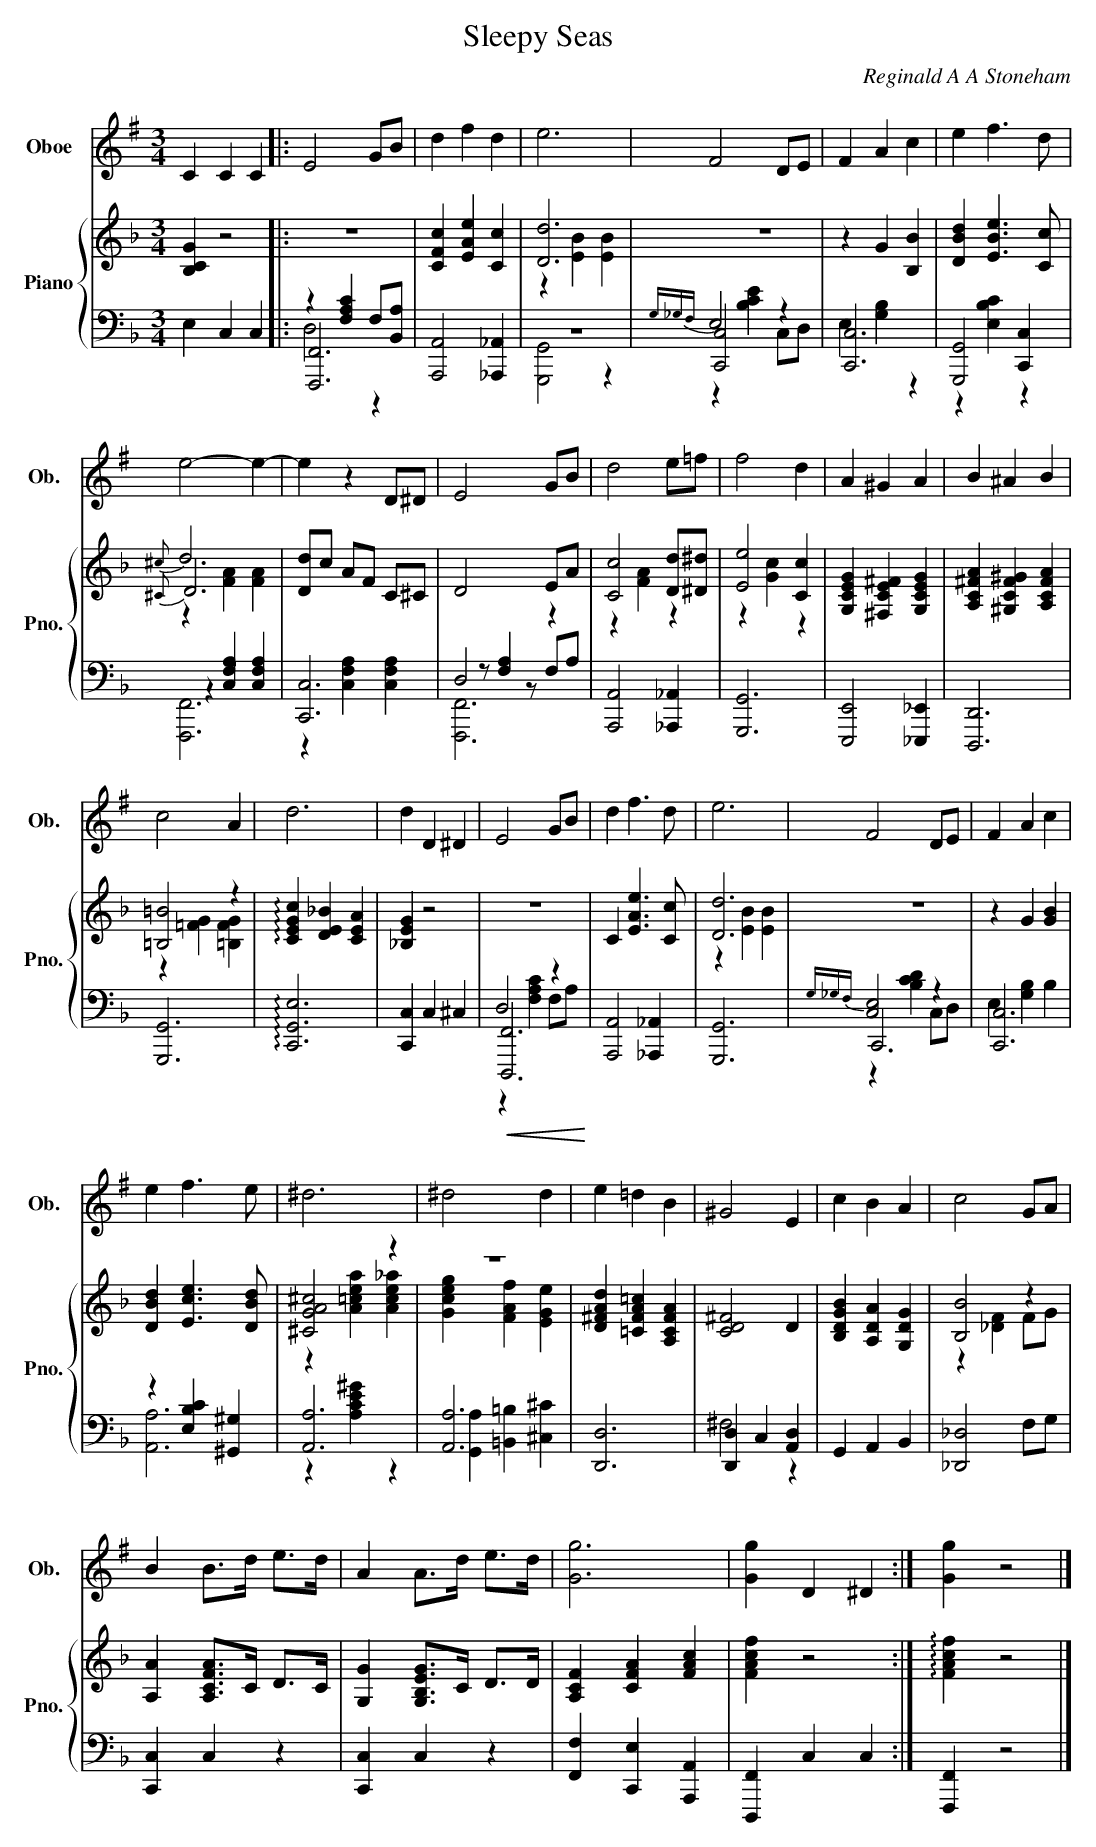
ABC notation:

X:1
T:Sleepy Seas
C:Reginald A A Stoneham
%%score 1 { ( 2 6 7 ) | ( 3 4 5 ) }
L:1/4
M:3/4
K:G
V:1 treble nm="Oboe" snm="Ob."
V:2 treble nm="Piano" snm="Pno."
V:6 treble
V:7 treble
V:3 bass
V:4 bass
V:5 bass
V:1
C C C |: E2 G/B/ | d f d | e3 | F2 D/E/ | F A c | e f3/2 d/ |$ e2- e- | e z D/^D/ | E2 G/B/ |
d2 e/=f/ | f2 d | A ^G A | B ^A B |$ c2 A | d3 | d D ^D | E2 G/B/ | d f3/2 d/ | e3 | F2 D/E/ |
F A c |$ e f3/2 e/ | ^d3 | ^d2 d | e =d B | ^G2 E | c B A | c2 G/A/ |$ B B/>d/ e/>d/ |
A A/>d/ e/>d/ | [Gg]3 | [Gg] D ^D :| [Gg] z2 |]
V:2
[K:F] [B,CG] z2 |: z3 | [CFc] [EAe] [Cc] | [Dd]3 | z3 | z G [B,B] | [DBd] [EBe]3/2 [Cc]/ |$
{^C} D3 | [Dd]/c/ A/F/ C/^C/ | D2 E/A/ | [Cc]2 [Dd]/[^D^d]/ | [Ee]2 [Cc] |
[G,CEG] [^F,CE^F] [G,CEG] | [A,C^FA] [^G,CF^G] [A,CFA] |$ [=B,=B]2 z |
!arpeggio![CEGc] [DE_B] [CEA] | [_B,EG] z2 | z3 | C [EAe]3/2 [Cc]/ | [Dd]3 | z3 | z G [GB] |$
[DBd] [Ece]3/2 [DBd]/ | [^CGA^c]2 z | z3 | [D^FAd] [=CFA=c] [A,CFA] | [CD^F]2 D |
[B,DGB] [A,DA] [G,DG] | [B,B]2 z |$ [A,A] [A,CFA]/>C/ D/>C/ | [G,G] [G,B,EG]/>C/ D/>D/ |
[A,CF] [CFA] [FAc] | [FAcf] z2 :| !arpeggio![FAcf] z2 |]
V:3
[K:F] E, C, C, |: z [F,A,C] F,/[B,,A,]/ | [A,,,A,,]2 [_A,,,_A,,] | z3 |{G,_G,F,} E,2 z | [C,,C,]3 |
[G,,,G,,]2 [C,,C,] |$ z3 | [C,,C,]3 | D,2 z | [A,,,A,,]2 [_A,,,_A,,] | [G,,,G,,]3 |
[E,,,E,,]2 [_E,,,_E,,] | [D,,,D,,]3 |$ [G,,,G,,]3 | !arpeggio![C,,G,,E,]3 | [C,,C,] C, ^C, |
!<(! D,2 z!<)! | [A,,,A,,]2 [_A,,,_A,,] | [G,,,G,,]3 |{G,_G,F,} [C,E,]2 z | [C,,C,]3 |$
z [E,B,C] [^G,,^G,] | [A,,A,]3 | [A,,A,]3 | [D,,D,]3 | [D,,D,] C, [A,,D,] | G,, A,, B,, |
[_D,,_D,]2 F,/G,/ |$ [C,,C,] C, z | [C,,C,] C, z | [F,,F,] [C,,E,] [A,,,A,,] | [D,,,F,,] C, C, :|
[F,,,F,,] z2 |]
V:4
[K:F] x3 |: [F,,,F,,]3 | x3 | [G,,,G,,]2 z | [C,,C,]2 z | E, [G,B,] z | z [E,B,C] z |$
z [C,F,A,] [C,F,A,] | z [C,F,A,] [C,F,A,] | z/ [F,A,] z/ F,/A,/ | x3 | x3 | x3 | x3 |$ x3 | x3 |
x3 | [D,,,F,,]3 | x3 | x3 | C,,3 | E, [G,B,] B, |$ [A,,A,]3 | z [A,CE^G] z |
[G,,A,] [=B,,=B,] [^C,^C] | x3 | ^F,2 z | x3 | x3 |$ x3 | x3 | x3 | x3 :| x3 |]
V:5
[K:F] x3 |: D,2 z | x3 | x3 | z [B,CE] C,/D,/ | x3 | x3 |$ [F,,,F,,]3 | x3 | [F,,,F,,]3 | x3 | x3 |
x3 | x3 |$ x3 | x3 | x3 | z [F,A,C] F,/A,/ | x3 | x3 | z [B,CD] C,/D,/ | x3 |$ x3 | x3 | x3 | x3 |
x3 | x3 | x3 |$ x3 | x3 | x3 | x3 :| x3 |]
V:6
[K:F] x3 |: x3 | x3 | z [EB] [EB] | x3 | x3 | x3 |${^c} d3 | x3 | x3 | z [FA] z | z [Gc] z | x3 |
x3 |$ z [=FG] [=B,FG] | x3 | x3 | x3 | x3 | z [EB] [EB] | x3 | x3 |$ x3 | z [A=cea] [Ace_a] |
[Gceg] [FAf] [EGe] | x3 | x3 | x3 | z [_DF] F/G/ |$ x3 | x3 | x3 | x3 :| x3 |]
V:7
[K:F] x3 |: x3 | x3 | x3 | x3 | x3 | x3 |$ z [FA] [FA] | x3 | x3 | x3 | x3 | x3 | x3 |$ x3 | x3 |
x3 | x3 | x3 | x3 | x3 | x3 |$ x3 | x3 | x3 | x3 | x3 | x3 | x3 |$ x3 | x3 | x3 | x3 :| x3 |]
